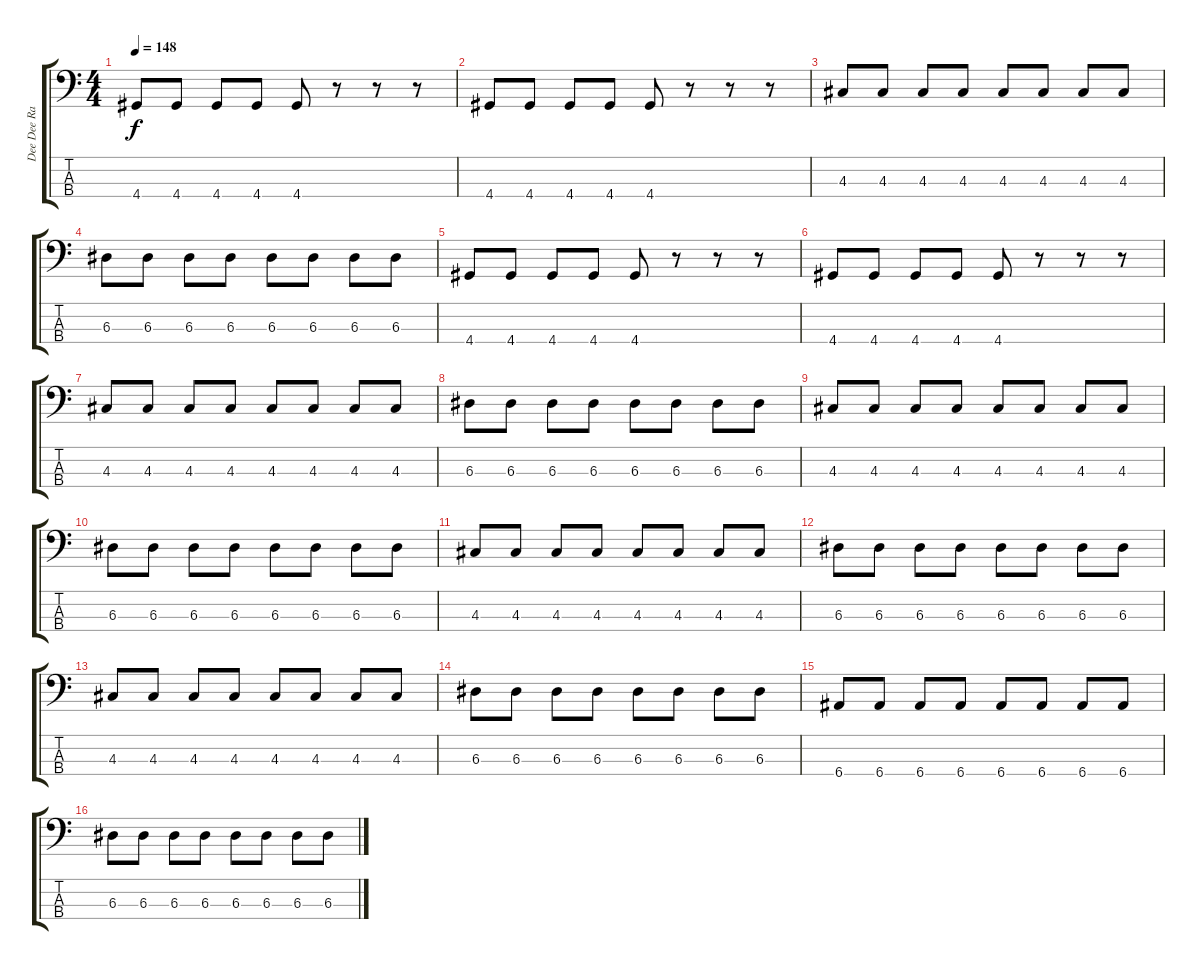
\track ("Dee Dee Ramone" "Dee Dee Ra") {instrument electricbasspick}
\staff {score tabs}
\tuning (G2 D2 A1 E1) {hide}
\ts (4 4)
\tempo 148
\clef f4
\ks c
4.4.8{dy f} 4.4.8 4.4.8 4.4.8 4.4.8 r.8 r.8 r.8 |
4.4.8 4.4.8 4.4.8 4.4.8 4.4.8 r.8 r.8 r.8 |
4.3.8 4.3.8 4.3.8 4.3.8 4.3.8 4.3.8 4.3.8 4.3.8 |
6.3.8 6.3.8 6.3.8 6.3.8 6.3.8 6.3.8 6.3.8 6.3.8 |
4.4.8 4.4.8 4.4.8 4.4.8 4.4.8 r.8 r.8 r.8 |
4.4.8 4.4.8 4.4.8 4.4.8 4.4.8 r.8 r.8 r.8 |
4.3.8 4.3.8 4.3.8 4.3.8 4.3.8 4.3.8 4.3.8 4.3.8 |
6.3.8 6.3.8 6.3.8 6.3.8 6.3.8 6.3.8 6.3.8 6.3.8 |
4.3.8 4.3.8 4.3.8 4.3.8 4.3.8 4.3.8 4.3.8 4.3.8 |
6.3.8 6.3.8 6.3.8 6.3.8 6.3.8 6.3.8 6.3.8 6.3.8 |
4.3.8 4.3.8 4.3.8 4.3.8 4.3.8 4.3.8 4.3.8 4.3.8 |
6.3.8 6.3.8 6.3.8 6.3.8 6.3.8 6.3.8 6.3.8 6.3.8 |
4.3.8 4.3.8 4.3.8 4.3.8 4.3.8 4.3.8 4.3.8 4.3.8 |
6.3.8{txt ""} 6.3.8 6.3.8 6.3.8 6.3.8 6.3.8 6.3.8 6.3.8 |
6.4.8 6.4.8 6.4.8 6.4.8 6.4.8 6.4.8 6.4.8 6.4.8 |
6.3.8 6.3.8 6.3.8 6.3.8 6.3.8 6.3.8 6.3.8 6.3.8
